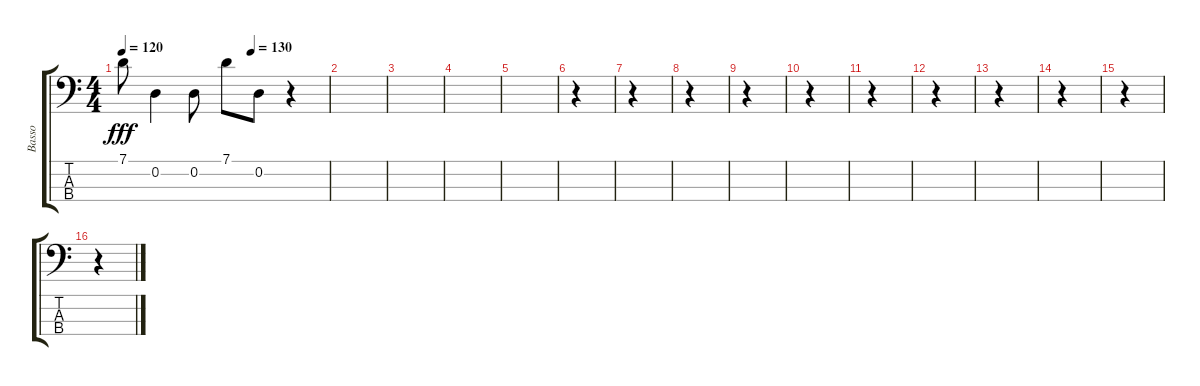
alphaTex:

\track ("Basso" "Basso") {instrument acousticbass}
\staff {score tabs}
\tuning (G2 D2 A1 D1) {hide}
\ts (4 4)
\tempo 120
\tempo (130 0.625)
\clef f4
\ks c
7.1.8{dy fff} 0.2.4 0.2.8 7.1.8 0.2.8 r.4 |
|
|
|
|
r.4 |
r.4 |
r.4 |
r.4 |
r.4 |
r.4 |
r.4 |
r.4 |
r.4 |
r.4 |
r.4
